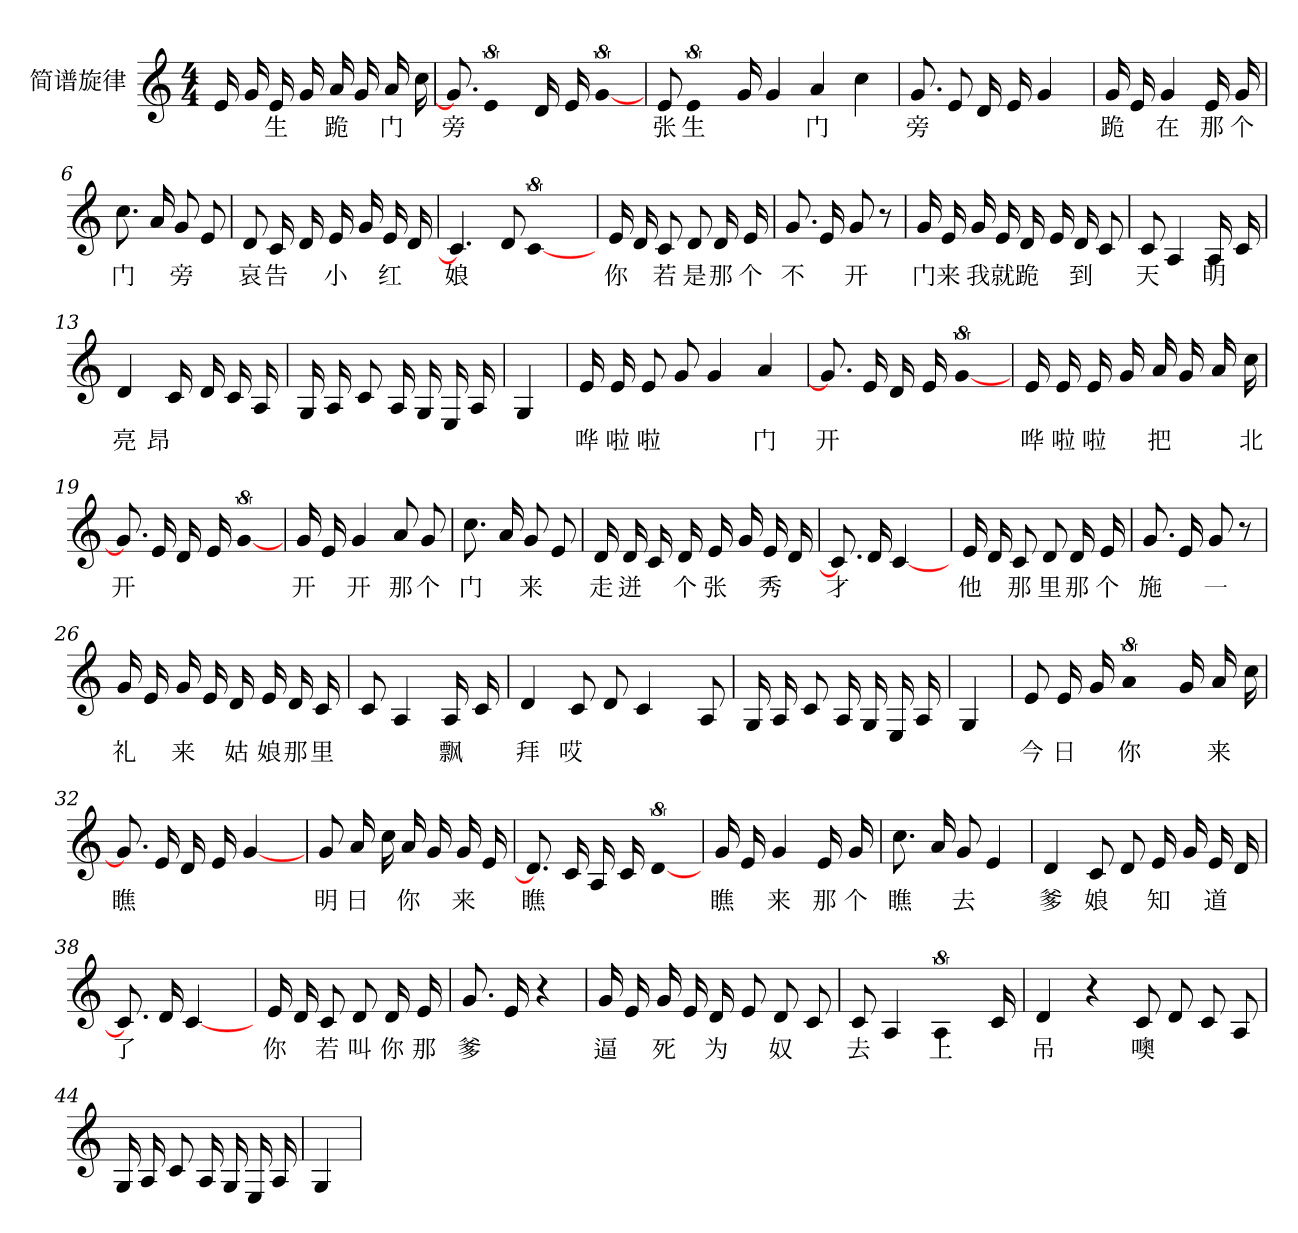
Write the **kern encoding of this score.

**kern	**text
*part1	*part1
*staff1	*staff1
*I"简谱旋律	*
*k[]	*
*M4/4	*
=1	=1
16e	.
16g	.
16e	生
16g	.
16a	跪
16g	.
16a	门
16cc	.
=2	=2
8.g]	旁
!LO:N:vis=4	!
16%5e	.
16d	.
16e	.
!LO:N:vis=4	!
[16%5g	.
=3	=3
8e	张
!LO:N:vis=4	!
16%5e	生
16g	.
4g	.
4a	门
4cc	.
=4	=4
8.g	旁
8e	.
16d	.
16e	.
!LO:N:vis=4	!
4.g	.
=5	=5
16g	跪
16e	.
4g	在
16e	那
16g	个
=6	=6
8.cc	门
16a	.
8g	旁
8e	.
=7	=7
8d	哀
16c	告
16d	.
16e	小
16g	.
16e	红
16d	.
=8	=8
4.c]	娘
8d	.
!LO:N:vis=2	!
[8%5c	.
=9	=9
16e	你
16d	.
8c	若
8d	是
16d	那
16e	个
=10	=10
8.g	不
16e	.
8g	开
8r	.
=11	=11
16g	门
16e	来
16g	我
16e	就
16d	跪
16e	.
16d	到
8c	.
=12	=12
8c	天
4A	.
16A	明
16c	.
=13	=13
4d	亮
16c	昂
16d	.
16c	.
16A	.
=14	=14
16G	.
16A	.
8c	.
16A	.
16G	.
16E	.
16A	.
=15	=15
4G	.
=16	=16
16e	哗
16e	啦
8e	啦
8g	.
4g	.
4a	门
=17	=17
8.g]	开
16e	.
16d	.
16e	.
!LO:N:vis=4	!
[16%5g	.
=18	=18
16e	哗
16e	啦
16e	啦
16g	.
16a	把
16g	.
16a	.
16cc	北
=19	=19
8.g]	开
16e	.
16d	.
16e	.
!LO:N:vis=4	!
[16%5g	.
=20	=20
16g	开
16e	.
4g	开
8a	那
8g	个
=21	=21
8.cc	门
16a	.
8g	来
8e	.
=22	=22
16d	走
16d	迸
16c	.
16d	个
16e	张
16g	.
16e	秀
16d	.
=23	=23
8.c]	才
16d	.
!LO:N:vis=4	!
[4..c	.
=24	=24
16e	他
16d	.
8c	那
8d	里
16d	那
16e	个
=25	=25
8.g	施
16e	.
8g	一
8r	.
=26	=26
16g	礼
16e	.
16g	来
16e	.
16d	姑
16e	娘
16d	那
16c	里
=27	=27
8c	.
4A	.
16A	飘
16c	.
=28	=28
4d	拜
8c	哎
8d	.
!LO:N:vis=4	!
4.c	.
8A	.
=29	=29
16G	.
16A	.
8c	.
16A	.
16G	.
16E	.
16A	.
=30	=30
4G	.
=31	=31
8e	今
16e	日
16g	.
!LO:N:vis=4	!
16%5a	你
16g	.
16a	来
16cc	.
=32	=32
8.g]	瞧
16e	.
16d	.
16e	.
!LO:N:vis=4	!
[4..g	.
=33	=33
8g	明
16a	日
16cc	.
16a	你
16g	.
16g	来
16e	.
=34	=34
8.d]	瞧
16c	.
16A	.
16c	.
!LO:N:vis=4	!
[16%5d	.
=35	=35
16g	瞧
16e	.
4g	来
16e	那
16g	个
=36	=36
8.cc	瞧
16a	.
8g	去
4e	.
=37	=37
4d	爹
8c	娘
8d	.
16e	知
16g	.
16e	道
16d	.
=38	=38
8.c]	了
16d	.
!LO:N:vis=4	!
[4..c	.
=39	=39
16e	你
16d	.
8c	若
8d	叫
16d	你
16e	那
=40	=40
8.g	爹
16e	.
4r	.
=41	=41
16g	逼
16e	.
16g	死
16e	.
16d	为
8e	.
8d	奴
8c	.
=42	=42
8c	去
4A	.
!LO:N:vis=4	!
16%5A	上
16c	.
=43	=43
4d	吊
4r	.
8c	噢
8d	.
8c	.
8A	.
=44	=44
16G	.
16A	.
8c	.
16A	.
16G	.
16E	.
16A	.
=45	=45
4G	.
=	=
*-	*-
